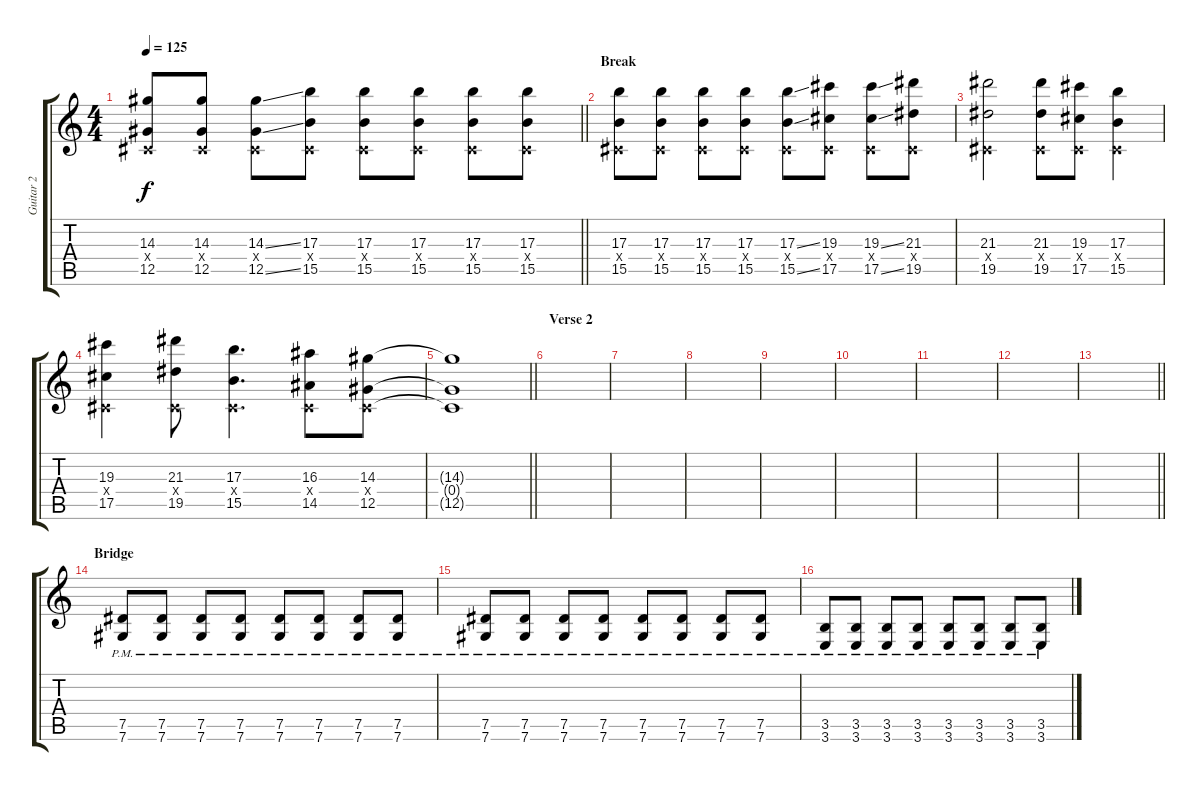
\track ("Guitar 2" "Guitar 2") {instrument overdrivenguitar}
\staff {score tabs}
\tuning (Eb4 Bb3 Gb3 Db3 Ab2 Db2) {hide}
\ts (4 4)
\tempo 125
\clef g2
\barLineRight lightlight
\ks c
(14.3 0.4{x} 12.5).8{dy f} (14.3 0.4{x} 12.5).8 (14.3{ss} 0.4{x} 12.5{ss}).8 (17.3 0.4{x} 15.5).8 (17.3 0.4{x} 15.5).8 (17.3 0.4{x} 15.5).8 (17.3 0.4{x} 15.5).8 (17.3 0.4{x} 15.5).8 |
\section ("" "Break")
(17.3 0.4{x} 15.5).8 (17.3 0.4{x} 15.5).8 (17.3 0.4{x} 15.5).8 (17.3 0.4{x} 15.5).8 (17.3{ss} 0.4{x} 15.5{ss}).8 (19.3 0.4{x} 17.5).8 (19.3{ss} 0.4{x} 17.5{ss}).8 (21.3 0.4{x} 19.5).8 |
(21.3 0.4{x} 19.5).2 (21.3 0.4{x} 19.5).8 (19.3 0.4{x} 17.5).8 (17.3 0.4{x} 15.5).4 |
(19.3 0.4{x} 17.5).4 (21.3 0.4{x} 19.5).8 (17.3 0.4{x} 15.5).4{d} (16.3 0.4{x} 14.5).8 (14.3 0.4{x} 12.5).8 |
\barLineRight lightlight
(14.3{t} 0.4{t} 12.5{t}).1 |
\section ("" "Verse 2")
|
|
|
|
|
|
|
\barLineRight lightlight
|
\section ("" "Bridge")
(7.5{pm} 7.6{pm}).8 (7.5{pm} 7.6{pm}).8 (7.5{pm} 7.6{pm}).8 (7.5{pm} 7.6{pm}).8 (7.5{pm} 7.6{pm}).8 (7.5{pm} 7.6{pm}).8 (7.5{pm} 7.6{pm}).8 (7.5{pm} 7.6{pm}).8 |
(7.5{pm} 7.6{pm}).8 (7.5{pm} 7.6{pm}).8 (7.5{pm} 7.6{pm}).8 (7.5{pm} 7.6{pm}).8 (7.5{pm} 7.6{pm}).8 (7.5{pm} 7.6{pm}).8 (7.5{pm} 7.6{pm}).8 (7.5{pm} 7.6{pm}).8 |
(3.5{pm} 3.6{pm}).8 (3.5{pm} 3.6{pm}).8 (3.5{pm} 3.6{pm}).8 (3.5{pm} 3.6{pm}).8 (3.5{pm} 3.6{pm}).8 (3.5{pm} 3.6{pm}).8 (3.5{pm} 3.6{pm}).8 (3.5{pm} 3.6{pm}).8
